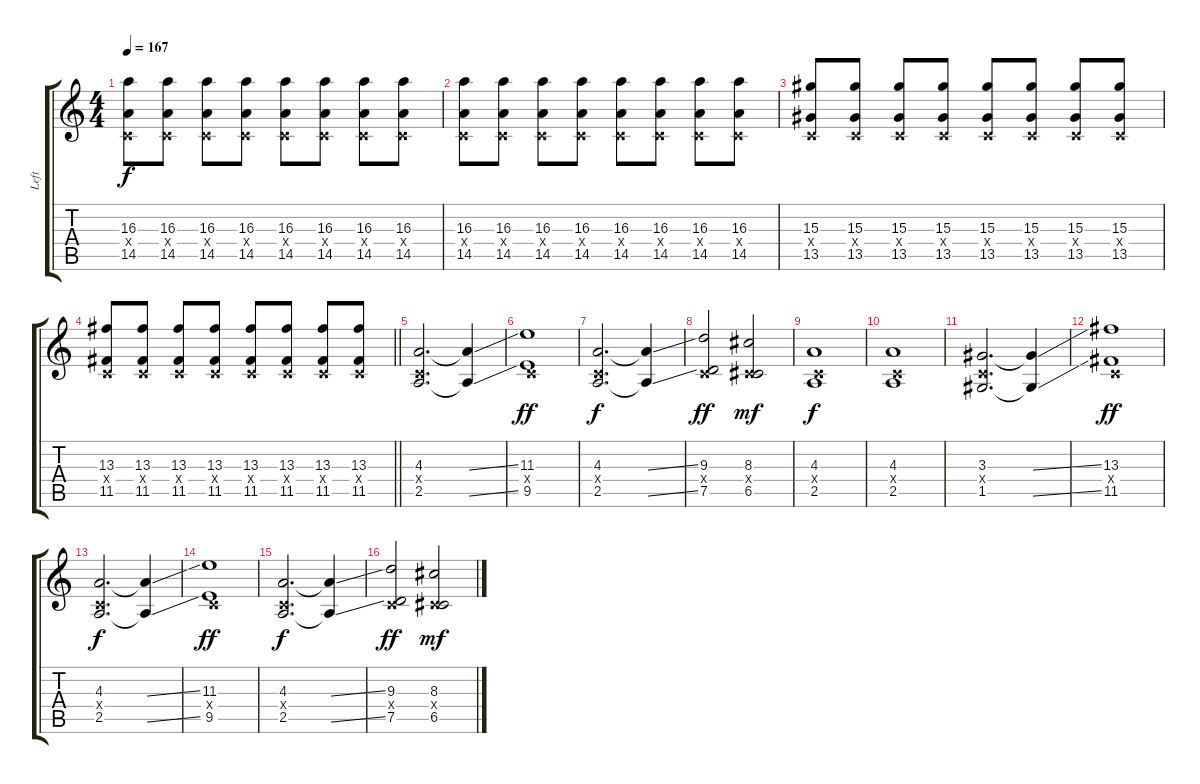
\track ("Left" "Left") {instrument distortionguitar}
\staff {score tabs}
\tuning (D4 A3 F3 C3 G2 C2) {hide}
\ts (4 4)
\tempo 167
\clef g2
\ks c
(16.3 0.4{x} 14.5).8{dy f} (16.3 0.4{x} 14.5).8 (16.3 0.4{x} 14.5).8 (16.3 0.4{x} 14.5).8 (16.3 0.4{x} 14.5).8 (16.3 0.4{x} 14.5).8 (16.3 0.4{x} 14.5).8 (16.3 0.4{x} 14.5).8 |
(16.3 0.4{x} 14.5).8 (16.3 0.4{x} 14.5).8 (16.3 0.4{x} 14.5).8 (16.3 0.4{x} 14.5).8 (16.3 0.4{x} 14.5).8 (16.3 0.4{x} 14.5).8 (16.3 0.4{x} 14.5).8 (16.3 0.4{x} 14.5).8 |
(15.3 0.4{x} 13.5).8 (15.3 0.4{x} 13.5).8 (15.3 0.4{x} 13.5).8 (15.3 0.4{x} 13.5).8 (15.3 0.4{x} 13.5).8 (15.3 0.4{x} 13.5).8 (15.3 0.4{x} 13.5).8 (15.3 0.4{x} 13.5).8 |
\barLineRight lightlight
(13.3 0.4{x} 11.5).8 (13.3 0.4{x} 11.5).8 (13.3 0.4{x} 11.5).8 (13.3 0.4{x} 11.5).8 (13.3 0.4{x} 11.5).8 (13.3 0.4{x} 11.5).8 (13.3 0.4{x} 11.5).8 (13.3 0.4{x} 11.5).8 |
(4.3 0.4{x} 2.5).2{d} (4.3{ss t} 2.5{ss t}).4 |
(11.3 0.4{x} 9.5).1{dy ff} |
(4.3 0.4{x} 2.5).2{d dy f} (4.3{ss t} 2.5{ss t}).4 |
(9.3 0.4{x} 7.5).2{dy ff} (8.3 0.4{x} 6.5).2{dy mf} |
(4.3 0.4{x} 2.5).1{dy f} |
(4.3 0.4{x} 2.5).1 |
(3.3 0.4{x} 1.5).2{d} (3.3{ss t} 1.5{ss t}).4 |
(13.3 0.4{x} 11.5).1{dy ff} |
(4.3 0.4{x} 2.5).2{d dy f} (4.3{ss t} 2.5{ss t}).4 |
(11.3 0.4{x} 9.5).1{dy ff} |
(4.3 0.4{x} 2.5).2{d dy f} (4.3{ss t} 2.5{ss t}).4 |
(9.3 0.4{x} 7.5).2{dy ff} (8.3 0.4{x} 6.5).2{dy mf}
